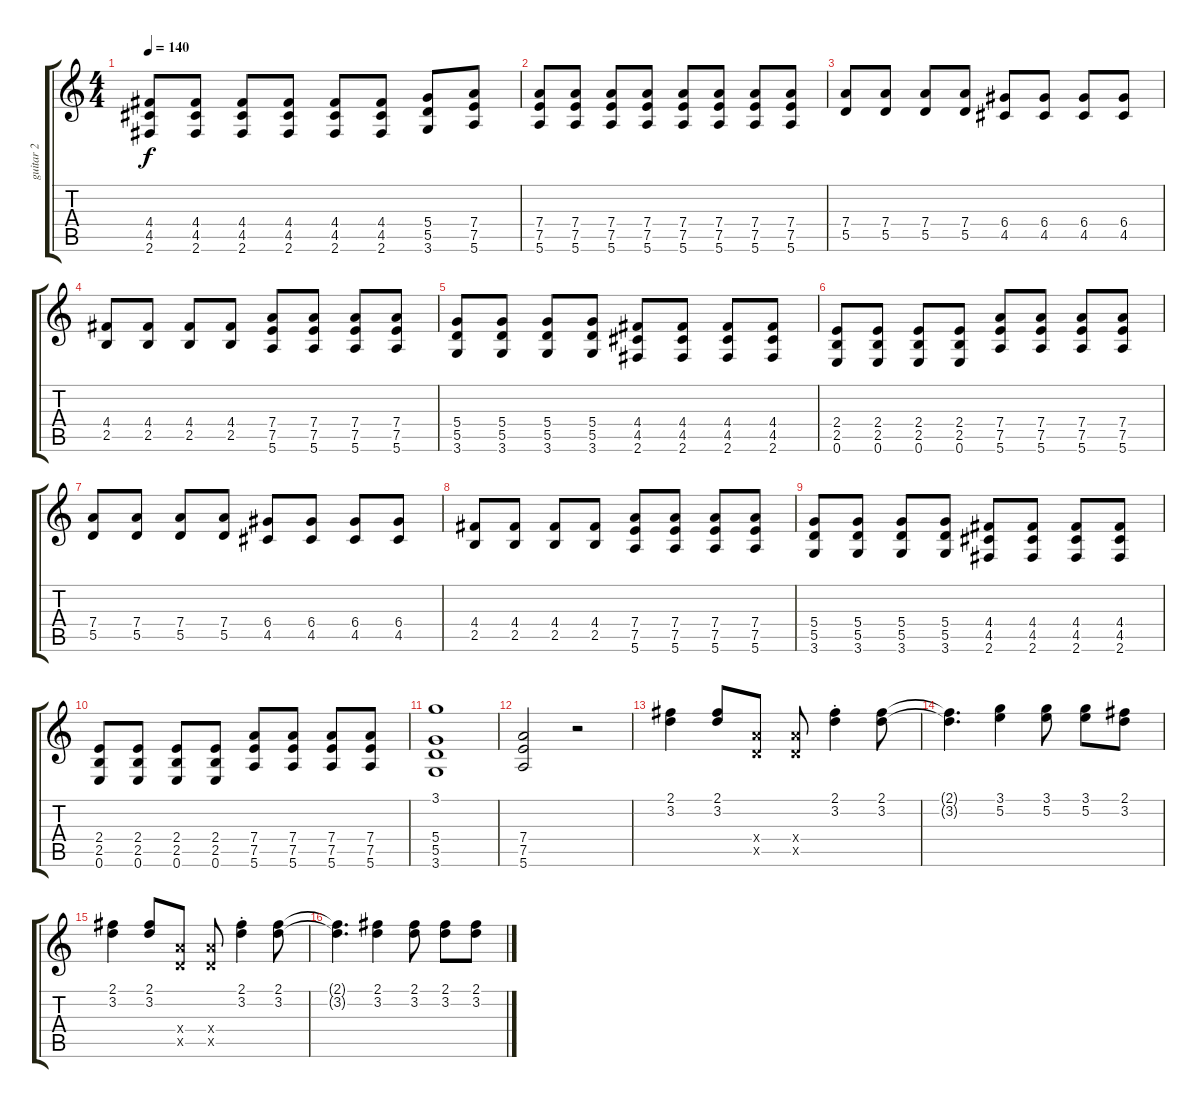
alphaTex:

\track ("guitar 2" "guitar 2") {instrument overdrivenguitar}
\staff {score tabs}
\tuning (E4 B3 G3 D3 A2 E2) {hide}
\ts (4 4)
\tempo 140
\clef g2
\ks c
(4.4 4.5 2.6).8{dy f} (4.4 4.5 2.6).8 (4.4 4.5 2.6).8 (4.4 4.5 2.6).8 (4.4 4.5 2.6).8 (4.4 4.5 2.6).8 (5.4 5.5 3.6).8 (7.4 7.5 5.6).8 |
(7.4 7.5 5.6).8 (7.4 7.5 5.6).8 (7.4 7.5 5.6).8 (7.4 7.5 5.6).8 (7.4 7.5 5.6).8 (7.4 7.5 5.6).8 (7.4 7.5 5.6).8 (7.4 7.5 5.6).8 |
(7.4 5.5).8 (7.4 5.5).8 (7.4 5.5).8 (7.4 5.5).8 (6.4 4.5).8 (6.4 4.5).8 (6.4 4.5).8 (6.4 4.5).8 |
(4.4 2.5).8 (4.4 2.5).8 (4.4 2.5).8 (4.4 2.5).8 (7.4 7.5 5.6).8 (7.4 7.5 5.6).8 (7.4 7.5 5.6).8 (7.4 7.5 5.6).8 |
(5.4 5.5 3.6).8 (5.4 5.5 3.6).8 (5.4 5.5 3.6).8 (5.4 5.5 3.6).8 (4.4 4.5 2.6).8 (4.4 4.5 2.6).8 (4.4 4.5 2.6).8 (4.4 4.5 2.6).8 |
(2.4 2.5 0.6).8 (2.4 2.5 0.6).8 (2.4 2.5 0.6).8 (2.4 2.5 0.6).8 (7.4 7.5 5.6).8 (7.4 7.5 5.6).8 (7.4 7.5 5.6).8 (7.4 7.5 5.6).8 |
(7.4 5.5).8 (7.4 5.5).8 (7.4 5.5).8 (7.4 5.5).8 (6.4 4.5).8 (6.4 4.5).8 (6.4 4.5).8 (6.4 4.5).8 |
(4.4 2.5).8 (4.4 2.5).8 (4.4 2.5).8 (4.4 2.5).8 (7.4 7.5 5.6).8 (7.4 7.5 5.6).8 (7.4 7.5 5.6).8 (7.4 7.5 5.6).8 |
(5.4 5.5 3.6).8 (5.4 5.5 3.6).8 (5.4 5.5 3.6).8 (5.4 5.5 3.6).8 (4.4 4.5 2.6).8 (4.4 4.5 2.6).8 (4.4 4.5 2.6).8 (4.4 4.5 2.6).8 |
(2.4 2.5 0.6).8 (2.4 2.5 0.6).8 (2.4 2.5 0.6).8 (2.4 2.5 0.6).8 (7.4 7.5 5.6).8 (7.4 7.5 5.6).8 (7.4 7.5 5.6).8 (7.4 7.5 5.6).8 |
(3.1 5.4 5.5 3.6).1 |
(7.4 7.5 5.6).2 r.2 |
(2.1 3.2).4 (2.1 3.2).8 (7.4{x} 5.5{x}).8 (7.4{x} 5.5{x}).8 (2.1{st} 3.2{st}).4 (2.1 3.2).8 |
(2.1{t} 3.2{t}).4{d} (3.1 5.2).4 (3.1 5.2).8 (3.1 5.2).8 (2.1 3.2).8 |
(2.1 3.2).4 (2.1 3.2).8 (7.4{x} 5.5{x}).8 (7.4{x} 5.5{x}).8 (2.1{st} 3.2{st}).4 (2.1 3.2).8 |
(2.1{t} 3.2{t}).4{d} (2.1 3.2).4 (2.1 3.2).8 (2.1 3.2).8 (2.1 3.2).8
